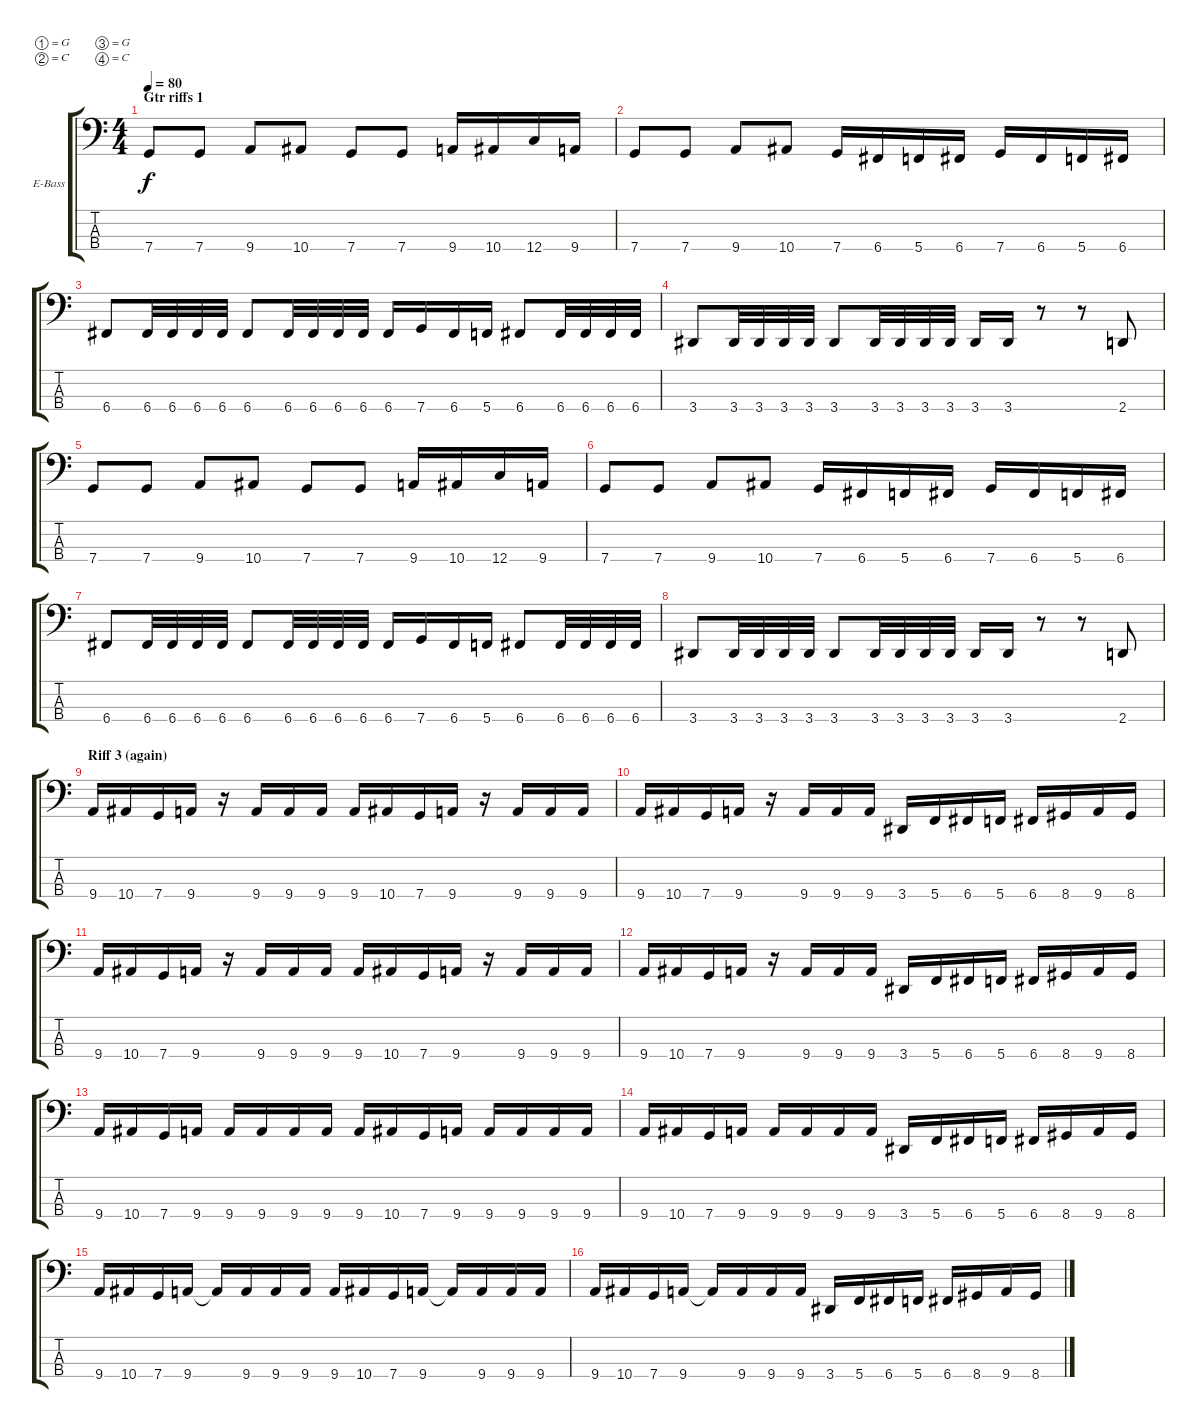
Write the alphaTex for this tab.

\bracketExtendMode groupsimilarinstruments
\firstSystemTrackNameOrientation horizontal
\otherSystemsTrackNameOrientation horizontal
\track ("Bass" "E-Bass") {instrument electricbasspick}
\staff {score tabs}
\tuning (G2 C2 G1 C1)
\ts (4 4)
\section ("" "Gtr riffs 1")
\tempo 80
\clef f4
\ks c
7.4.8{dy f} 7.4.8 9.4.8 10.4.8 7.4.8 7.4.8 9.4.16 10.4.16 12.4.16 9.4.16 |
7.4.8 7.4.8 9.4.8 10.4.8 7.4.16 6.4.16 5.4.16 6.4.16 7.4.16 6.4.16 5.4.16 6.4.16 |
6.4.8 6.4.32 6.4.32 6.4.32 6.4.32 6.4.8 6.4.32 6.4.32 6.4.32 6.4.32 6.4.16 7.4.16 6.4.16 5.4.16 6.4.8 6.4.32 6.4.32 6.4.32 6.4.32 |
3.4.8 3.4.32 3.4.32 3.4.32 3.4.32 3.4.8 3.4.32 3.4.32 3.4.32 3.4.32 3.4.16 3.4.16 r.8 r.8 2.4.8 |
7.4.8 7.4.8 9.4.8 10.4.8 7.4.8 7.4.8 9.4.16 10.4.16 12.4.16 9.4.16 |
7.4.8 7.4.8 9.4.8 10.4.8 7.4.16 6.4.16 5.4.16 6.4.16 7.4.16 6.4.16 5.4.16 6.4.16 |
6.4.8 6.4.32 6.4.32 6.4.32 6.4.32 6.4.8 6.4.32 6.4.32 6.4.32 6.4.32 6.4.16 7.4.16 6.4.16 5.4.16 6.4.8 6.4.32 6.4.32 6.4.32 6.4.32 |
3.4.8 3.4.32 3.4.32 3.4.32 3.4.32 3.4.8 3.4.32 3.4.32 3.4.32 3.4.32 3.4.16 3.4.16 r.8 r.8 2.4.8 |
\section ("" "Riff 3 (again)")
9.4.16 10.4.16 7.4.16 9.4.16 r.16 9.4.16 9.4.16 9.4.16 9.4.16 10.4.16 7.4.16 9.4.16 r.16 9.4.16 9.4.16 9.4.16 |
9.4.16 10.4.16 7.4.16 9.4.16 r.16 9.4.16 9.4.16 9.4.16 3.4.16 5.4.16 6.4.16 5.4.16 6.4.16 8.4.16 9.4.16 8.4.16 |
9.4.16 10.4.16 7.4.16 9.4.16 r.16 9.4.16 9.4.16 9.4.16 9.4.16 10.4.16 7.4.16 9.4.16 r.16 9.4.16 9.4.16 9.4.16 |
9.4.16 10.4.16 7.4.16 9.4.16 r.16 9.4.16 9.4.16 9.4.16 3.4.16 5.4.16 6.4.16 5.4.16 6.4.16 8.4.16 9.4.16 8.4.16 |
9.4.16 10.4.16 7.4.16 9.4.16 9.4.16 9.4.16 9.4.16 9.4.16 9.4.16 10.4.16 7.4.16 9.4.16 9.4.16 9.4.16 9.4.16 9.4.16 |
9.4.16 10.4.16 7.4.16 9.4.16 9.4.16 9.4.16 9.4.16 9.4.16 3.4.16 5.4.16 6.4.16 5.4.16 6.4.16 8.4.16 9.4.16 8.4.16 |
9.4.16 10.4.16 7.4.16 9.4.16 9.4{t}.16 9.4.16 9.4.16 9.4.16 9.4.16 10.4.16 7.4.16 9.4.16 9.4{t}.16 9.4.16 9.4.16 9.4.16 |
9.4.16 10.4.16 7.4.16 9.4.16 9.4{t}.16 9.4.16 9.4.16 9.4.16 3.4.16 5.4.16 6.4.16 5.4.16 6.4.16 8.4.16 9.4.16 8.4.16
